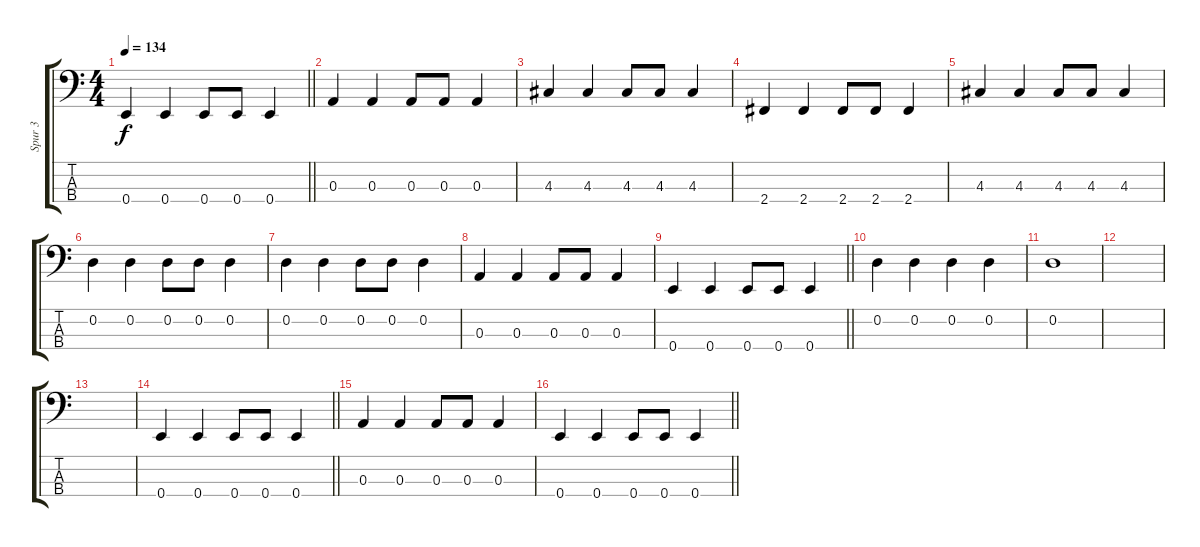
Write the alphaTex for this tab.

\track ("Spur 3" "Spur 3") {instrument electricbasspick}
\staff {score tabs}
\tuning (G2 D2 A1 E1) {hide}
\ts (4 4)
\tempo 134
\clef f4
\barLineRight lightlight
\ks c
0.4.4{dy f} 0.4.4 0.4.8 0.4.8 0.4.4 |
0.3.4 0.3.4 0.3.8 0.3.8 0.3.4 |
4.3.4 4.3.4 4.3.8 4.3.8 4.3.4 |
2.4.4 2.4.4 2.4.8 2.4.8 2.4.4 |
4.3.4 4.3.4 4.3.8 4.3.8 4.3.4 |
0.2.4 0.2.4 0.2.8 0.2.8 0.2.4 |
0.2.4 0.2.4 0.2.8 0.2.8 0.2.4 |
0.3.4 0.3.4 0.3.8 0.3.8 0.3.4 |
\barLineRight lightlight
0.4.4 0.4.4 0.4.8 0.4.8 0.4.4 |
0.2.4 0.2.4 0.2.4 0.2.4 |
0.2.1 |
|
|
\barLineRight lightlight
0.4.4 0.4.4 0.4.8 0.4.8 0.4.4 |
0.3.4 0.3.4 0.3.8 0.3.8 0.3.4 |
\barLineRight lightlight
0.4.4 0.4.4 0.4.8 0.4.8 0.4.4
